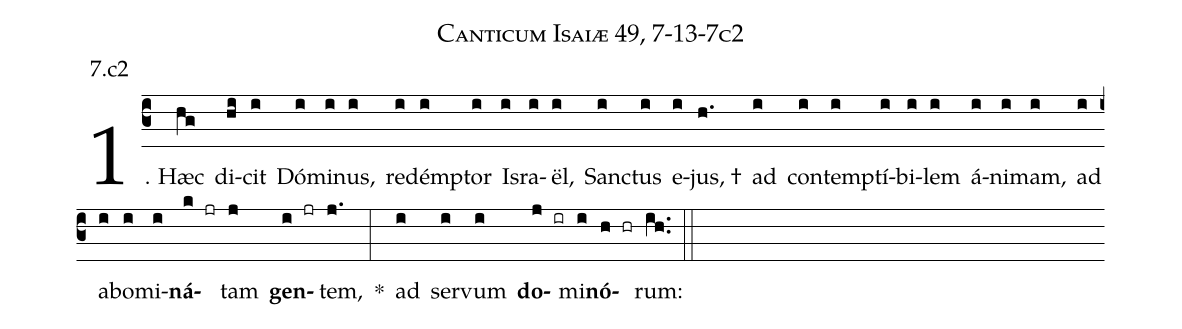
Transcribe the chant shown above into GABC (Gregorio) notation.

name: Canticum Isaiæ 49, 7-13-7c2;
annotation: 7.c2;
%%
(c3)1. Hæc(hg) di(hi)cit(i) Dó(i)mi(i)nus,(i) red(i)émp(i)tor(i) Is(i)ra(i)ël,(i) Sanc(i)tus(i) e(i)jus, †(h.) ad(i) con(i)temp(i)tí(i)bi(i)lem(i) á(i)ni(i)mam,(i) ad(i) ab(i)o(i)mi(i)<b>ná</b>(k jr)tam(j) <b>gen</b>(i jr)tem,(j.) *(:) ad(i) ser(i)vum(i) <b>do</b>(j ir)mi(i)<b>nó</b>(h hr)rum:(ih..) (::)
